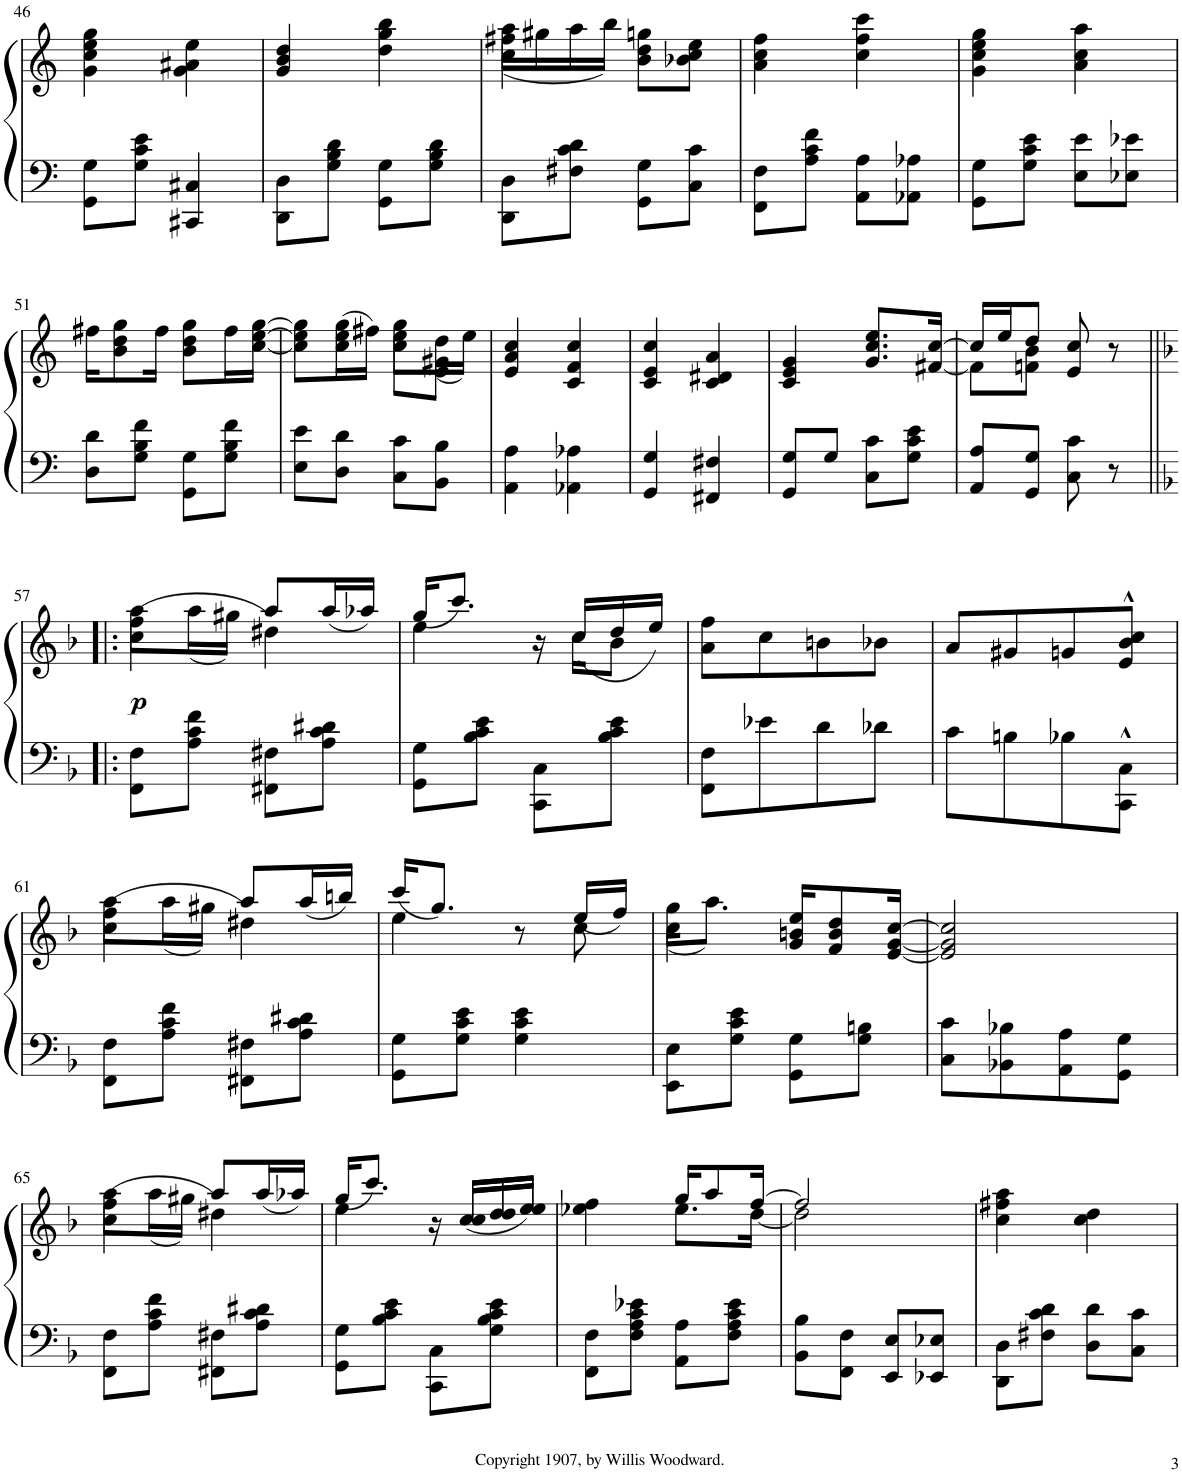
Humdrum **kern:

**kern	**kern	**dynam
*part1	*part1	*part1
*staff2	*staff1	*staff1/2
*I"Piano	*	*
*I'Pno.	*	*
!!LO:PB:g=z
*clefF4	*clefG2	*
*k[]	*k[]	*
*M2/4	*M2/4	*
=46	=46	=46
8GG\ 8G\L	4g\ 4cc\ 4ee\ 4gg\	.
8G\ 8c\ 8e\J	.	.
4CC#X/ 4C#X/	4g\ 4a#X\ 4ee\	.
=47	=47	=47
8DD\ 8D\L	4g/ 4b/ 4dd/	.
8G\ 8B\ 8d\J	.	.
8GG\ 8G\L	4dd\ 4gg\ 4bb\	.
8G\ 8B\ 8d\J	.	.
=48	=48	=48
*	*^	*
8DD\ 8D\L	4cc\ 4ff#X\	(16aa\LL	.
.	.	16gg#X\	.
8F#X\ 8c\ 8d\J	.	16aa\	.
.	.	16bb\JJ)	.
8GG\ 8G\L	8b\ 8dd\ 8ggn\L	4ryy	.
8C\ 8c\J	8b-X\ 8cc\ 8ee\J	.	.
*	*v	*v	*
=49	=49	=49
8FF\ 8F\L	4a\ 4cc\ 4ff\	.
8A\ 8c\ 8f\J	.	.
8AA\ 8A\L	4cc\ 4ff\ 4ccc\	.
8AA-X\ 8A-X\J	.	.
=50	=50	=50
8GG\ 8G\L	4g\ 4cc\ 4ee\ 4gg\	.
8G\ 8c\ 8e\J	.	.
8E\ 8e\L	4a\ 4cc\ 4aa\	.
8E-X\ 8e-X\J	.	.
!!LO:LB:g=z
=51	=51	=51
8D\ 8d\L	16ff#X\KL	.
.	8b\ 8dd\ 8gg\	.
8G\ 8B\ 8f\J	.	.
.	16ff#\Jk	.
8GG\ 8G\L	8b\ 8dd\ 8gg\L	.
8G\ 8B\ 8f\J	16ff#\L	.
.	[16cc\ [16ee\ [16gg\JJ	.
=52	=52	=52
*	*^	*
8E\ 8e\L	8cc\] 8ee\] 8gg\]L	4ryy	.
8D\ 8d\J	(16cc\ 16ee\ 16gg\L	.	.
.	16ff#X\JJ)	.	.
8C\ 8c\L	8cc\ 8ee\L	8gg\L	.
8BB\ 8B\J	8e\ 8g#X\J	(16dd\L	.
.	.	16ee\JJ)	.
*	*v	*v	*
=53	=53	=53
4AA\ 4A\	4e/ 4a/ 4cc/	.
4AA-X\ 4A-X\	4c/ 4f/ 4cc/	.
=54	=54	=54
4GG/ 4G/	4c/ 4e/ 4cc/	.
4FF#X/ 4F#X/	4c/ 4d#X/ 4a/	.
=55	=55	=55
8GG/ 8G/L	4c/ 4e/ 4g/	.
8G/J	.	.
8C\ 8c\L	8.g/ 8.cc/ 8.ee/L	.
8G\ 8c\ 8e\J	.	.
.	[16f#X/ [16cc/Jk	.
=56	=56	=56
*	*^	*
8AA/ 8A/L	16cc/LL]	8f#\L]	.
.	16ee/J	.	.
8GG/ 8G/J	8dd/J	8fn\ 8b\J	.
8C\ 8c\	8e/ 8cc/	4ryy	.
8r	8r	.	.
!!LO:LB:g=z	!!
=57!|:	=57!|:	=57!|:	=57!|:
*k[b-]	*k[b-]	*	*
!	!	!	!LO:DY:b
8FF\ 8F\L	(4cc\ 4ff\	8aa\L	p
8A\ 8c\ 8f\J	.	(16aa\L	.
.	.	16gg#X\JJ)	.
8FF#X\ 8F#X\L	4dd#X\)	8aa/L	.
8A\ 8c\ 8d#X\J	.	(16aa/L	.
.	.	16aa-X/JJ)	.
=58	=58	=58	=58
8GG\ 8G\L	4ee\	(16gg/KL	.
.	.	8.ccc/J)	.
8B-\ 8c\ 8e\J	.	.	.
8CC\ 8C\L	16r	16ryy	.
.	16cc\KL	(16cc/LL	.
8B-\ 8c\ 8e\J	8b-\J	16dd/	.
.	.	16ee/JJ)	.
*	*v	*v	*
=59	=59	=59
8FF\ 8F\L	8a\ 8ff\L	.
8e-X\	8cc\	.
8d\	8bn\	.
8d-X\J	8b-X\J	.
=60	=60	=60
8c\L	8a/L	.
8Bn\	8g#X/	.
8B-X\	8gn/	.
8CC\^^ 8C\^^J	8e/^^ 8b-/^^ 8cc/^^J	.
!!LO:LB:g=z
=61	=61	=61
*	*^	*
8FF\ 8F\L	(4cc\ 4ff\	8aa\L	.
8A\ 8c\ 8f\J	.	(16aa\L	.
.	.	16gg#X\JJ)	.
8FF#X\ 8F#X\L	4dd#X\)	8aa/L	.
8A\ 8c\ 8d#X\J	.	(16aa/L	.
.	.	16bbn/JJ)	.
=62	=62	=62	=62
8GG\ 8G\L	4ee\	(16ccc/KL	.
.	.	8.gg/J)	.
8G\ 8c\ 8e\J	.	.	.
4G\ 4c\ 4e\	8r	8ryy	.
.	8cc\	(16ee/LL	.
.	.	16ff/JJ)	.
=63	=63	=63	=63
8EE\ 8E\L	4cc\	(16gg\KL	.
.	.	8.aa\J)	.
8G\ 8c\ 8e\J	.	.	.
8GG\ 8G\L	16g/ 16bn/ 16ee/KL	4ryy	.
.	8f/ 8b/ 8dd/	.	.
8G\ 8Bn\J	.	.	.
.	[16e/ [16g/ [16cc/Jk	.	.
*	*v	*v	*
=64	=64	=64
8C\ 8c\L	2e/] 2g/] 2cc/]	.
8BB-X\ 8B-X\	.	.
8AA\ 8A\	.	.
8GG\ 8G\J	.	.
!!LO:LB:g=z
=65	=65	=65
*	*^	*
8FF\ 8F\L	(4cc\ 4ff\	8aa\L	.
8A\ 8c\ 8f\J	.	(16aa\L	.
.	.	16gg#X\JJ)	.
8FF#X\ 8F#X\L	4dd#X\)	8aa/L	.
8A\ 8c\ 8d#X\J	.	(16aa/L	.
.	.	16aa-X/JJ)	.
=66	=66	=66	=66
8GG\ 8G\L	4ee\	(16gg/KL	.
.	.	8.ccc/J)	.
8B-\ 8c\ 8e\J	.	.	.
8CC\ 8C\L	16r	16ryy	.
.	16cc/LL	(16cc/LL	.
8G\ 8B-\ 8c\ 8e\J	16dd/	16dd/	.
.	16ee/JJ	16ee/JJ)	.
=67	=67	=67	=67
8FF\ 8F\L	4ee-X\ 4ff\	4ryy	.
8F\ 8A\ 8c\ 8e-X\J	.	.	.
8AA\ 8A\L	8.ee-\L	16gg/KL	.
.	.	8aa/	.
8F\ 8A\ 8c\ 8e-\J	.	.	.
.	[16dd\Jk	[16ff/Jk	.
=68	=68	=68	=68
8BB-\ 8B-\L	2dd\]	2ff/]	.
8FF\ 8F\J	.	.	.
8EE/ 8E/L	.	.	.
8EE-X/ 8E-X/J	.	.	.
*	*v	*v	*
=69	=69	=69
8DD\ 8D\L	4cc\ 4ff#X\ 4aa\	.
8F#X\ 8c\ 8d\J	.	.
8D\ 8d\L	4cc\ 4dd\	.
8C\ 8c\J	.	.
=	=	=
*-	*-	*-
